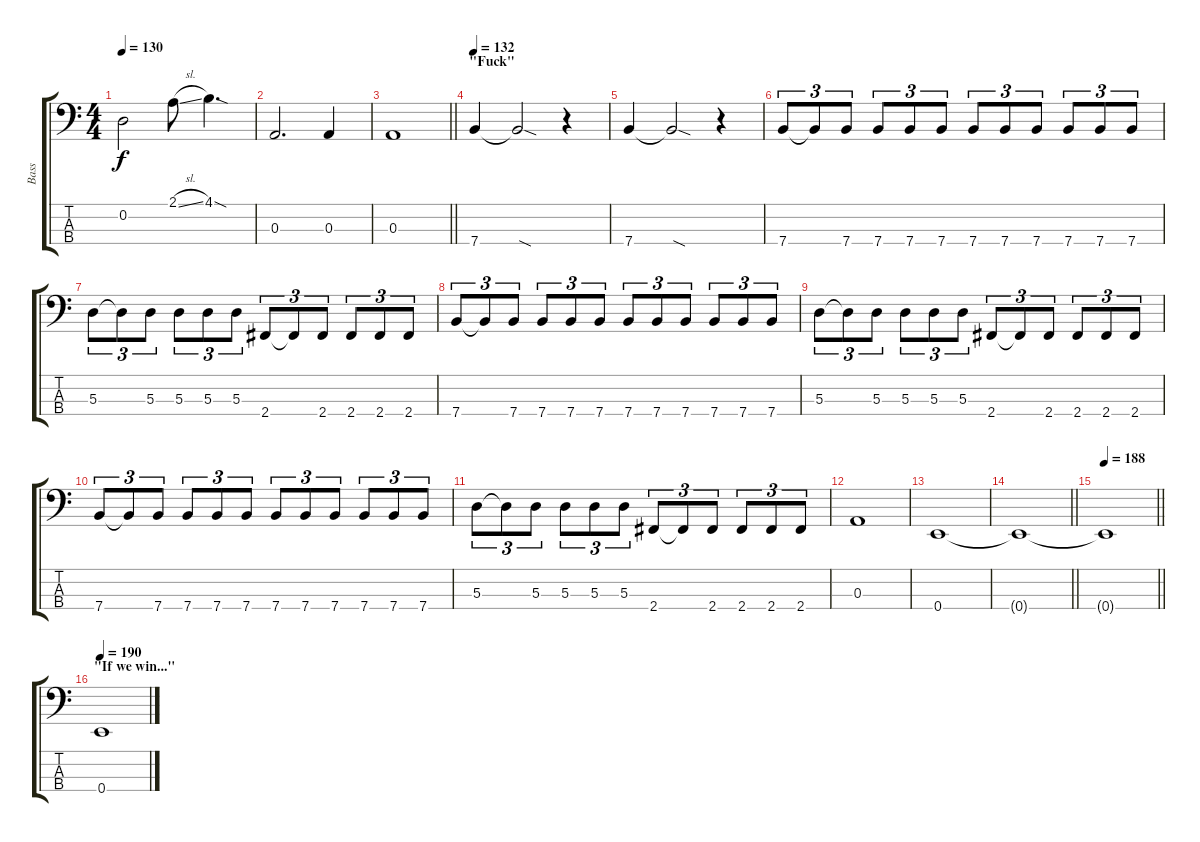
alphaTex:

\track ("Bass" "Bass") {instrument electricbassfinger}
\staff {score tabs}
\tuning (G2 D2 A1 E1) {hide}
\ts (4 4)
\tempo 130
\clef f4
\ks c
0.2.2{dy f} 2.1{sl}.8 4.1{sod}.4{d} |
0.3.2{d} 0.3.4 |
\barLineRight lightlight
0.3.1 |
\section ("" "\"Fuck\"")
\tempo 132
7.4.4 7.4{sod t}.2 r.4 |
7.4.4 7.4{sod t}.2 r.4 |
7.4.8{tu (3 2)} 7.4{t}.8{tu (3 2)} 7.4.8{tu (3 2)} 7.4.8{tu (3 2)} 7.4.8{tu (3 2)} 7.4.8{tu (3 2)} 7.4.8{tu (3 2)} 7.4.8{tu (3 2)} 7.4.8{tu (3 2)} 7.4.8{tu (3 2)} 7.4.8{tu (3 2)} 7.4.8{tu (3 2)} |
5.3.8{tu (3 2)} 5.3{t}.8{tu (3 2)} 5.3.8{tu (3 2)} 5.3.8{tu (3 2)} 5.3.8{tu (3 2)} 5.3.8{tu (3 2)} 2.4.8{tu (3 2)} 2.4{t}.8{tu (3 2)} 2.4.8{tu (3 2)} 2.4.8{tu (3 2)} 2.4.8{tu (3 2)} 2.4.8{tu (3 2)} |
7.4.8{tu (3 2)} 7.4{t}.8{tu (3 2)} 7.4.8{tu (3 2)} 7.4.8{tu (3 2)} 7.4.8{tu (3 2)} 7.4.8{tu (3 2)} 7.4.8{tu (3 2)} 7.4.8{tu (3 2)} 7.4.8{tu (3 2)} 7.4.8{tu (3 2)} 7.4.8{tu (3 2)} 7.4.8{tu (3 2)} |
5.3.8{tu (3 2)} 5.3{t}.8{tu (3 2)} 5.3.8{tu (3 2)} 5.3.8{tu (3 2)} 5.3.8{tu (3 2)} 5.3.8{tu (3 2)} 2.4.8{tu (3 2)} 2.4{t}.8{tu (3 2)} 2.4.8{tu (3 2)} 2.4.8{tu (3 2)} 2.4.8{tu (3 2)} 2.4.8{tu (3 2)} |
7.4.8{tu (3 2)} 7.4{t}.8{tu (3 2)} 7.4.8{tu (3 2)} 7.4.8{tu (3 2)} 7.4.8{tu (3 2)} 7.4.8{tu (3 2)} 7.4.8{tu (3 2)} 7.4.8{tu (3 2)} 7.4.8{tu (3 2)} 7.4.8{tu (3 2)} 7.4.8{tu (3 2)} 7.4.8{tu (3 2)} |
5.3.8{tu (3 2)} 5.3{t}.8{tu (3 2)} 5.3.8{tu (3 2)} 5.3.8{tu (3 2)} 5.3.8{tu (3 2)} 5.3.8{tu (3 2)} 2.4.8{tu (3 2)} 2.4{t}.8{tu (3 2)} 2.4.8{tu (3 2)} 2.4.8{tu (3 2)} 2.4.8{tu (3 2)} 2.4.8{tu (3 2)} |
0.3.1 |
0.4.1 |
\barLineRight lightlight
0.4{t}.1 |
\tempo 188
\barLineRight lightlight
0.4{t}.1 |
\section ("" "\"If we win...\"")
\tempo 190
0.4.1
